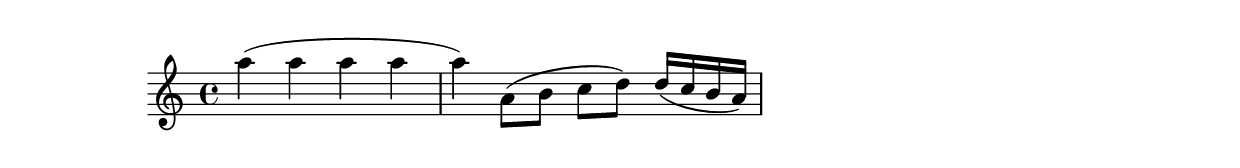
\version "1.7.18"
% looks like a really old file.  delete.  -gp
\header {
texidoc="DELETE.
sketch output supported features"
}
\score {
  \notes\relative c''' {
% doesn't work yet  
%    \time 3/4
    a4( a a a a-)
    \stemDown
    a,8( b c d-)
    \stemUp
    \slurDown d16( c b a-)
  }
}
%% new-chords-done %%
